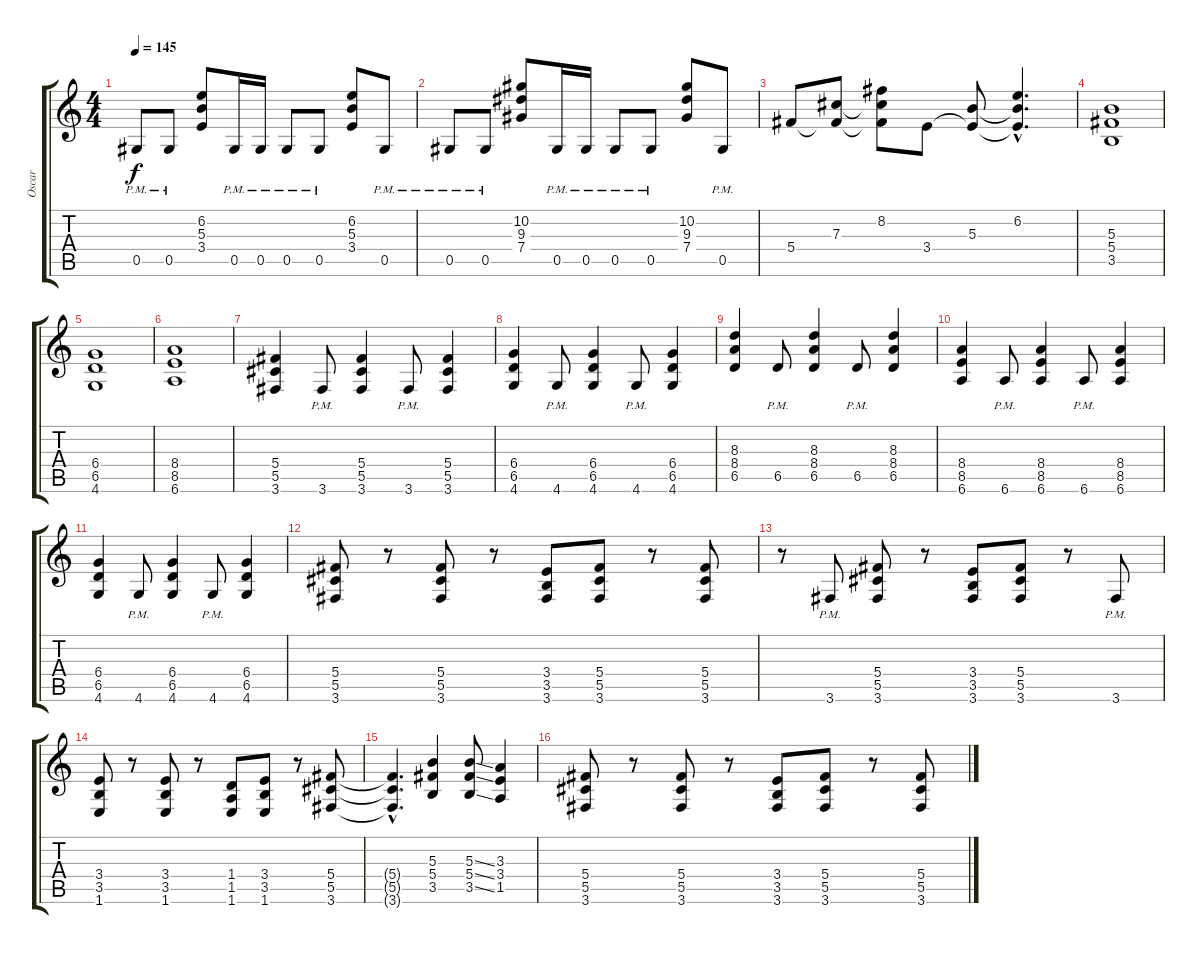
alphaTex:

\track ("Oscar" "Oscar") {instrument distortionguitar}
\staff {score tabs}
\tuning (Eb4 Bb3 Gb3 Db3 Ab2 Eb2) {hide}
\ts (4 4)
\tempo 145
\clef g2
\ks c
0.5{pm}.8{dy f} 0.5{pm}.8 (6.2 5.3 3.4).8 0.5{pm}.16 0.5{pm}.16 0.5{pm}.8 0.5{pm}.8 (6.2 5.3 3.4).8 0.5{pm}.8 |
0.5{pm}.8 0.5{pm}.8 (10.2 9.3 7.4).8 0.5{pm}.16 0.5{pm}.16 0.5{pm}.8 0.5{pm}.8 (10.2 9.3 7.4).8 0.5{pm}.8 |
5.4.8 (7.3 5.4{t}).8 (8.2 7.3{t} 5.4{t}).8 3.4.8 (5.3 3.4{t}).8 (6.2{hac} 5.3{hac t} 3.4{hac t}).4{d} |
(5.3 5.4 3.5).1 |
(6.4 6.5 4.6).1 |
(8.4 8.5 6.6).1 |
(5.4 5.5 3.6).4 3.6{pm}.8 (5.4 5.5 3.6).4 3.6{pm}.8 (5.4 5.5 3.6).4 |
(6.4 6.5 4.6).4 4.6{pm}.8 (6.4 6.5 4.6).4 4.6{pm}.8 (6.4 6.5 4.6).4 |
(8.3 8.4 6.5).4 6.5{pm}.8 (8.3 8.4 6.5).4 6.5{pm}.8 (8.3 8.4 6.5).4 |
(8.4 8.5 6.6).4 6.6{pm}.8 (8.4 8.5 6.6).4 6.6{pm}.8 (8.4 8.5 6.6).4 |
(6.4 6.5 4.6).4 4.6{pm}.8 (6.4 6.5 4.6).4 4.6{pm}.8 (6.4 6.5 4.6).4 |
(5.4 5.5 3.6).8 r.8 (5.4 5.5 3.6).8 r.8 (3.4 3.5 3.6).8 (5.4 5.5 3.6).8 r.8 (5.4 5.5 3.6).8 |
r.8 3.6{pm}.8 (5.4 5.5 3.6).8 r.8 (3.4 3.5 3.6).8 (5.4 5.5 3.6).8 r.8 3.6{pm}.8 |
(3.4 3.5 1.6).8 r.8 (3.4 3.5 1.6).8 r.8 (1.4 1.5 1.6).8 (3.4 3.5 1.6).8 r.8 (5.4 5.5 3.6).8 |
(5.4{hac t} 5.5{hac t} 3.6{hac t}).4{d} (5.3 5.4 3.5).4 (5.3{ss} 5.4{ss} 3.5{ss}).8 (3.3 3.4 1.5).4 |
(5.4 5.5 3.6).8 r.8 (5.4 5.5 3.6).8 r.8 (3.4 3.5 3.6).8 (5.4 5.5 3.6).8 r.8 (5.4 5.5 3.6).8
